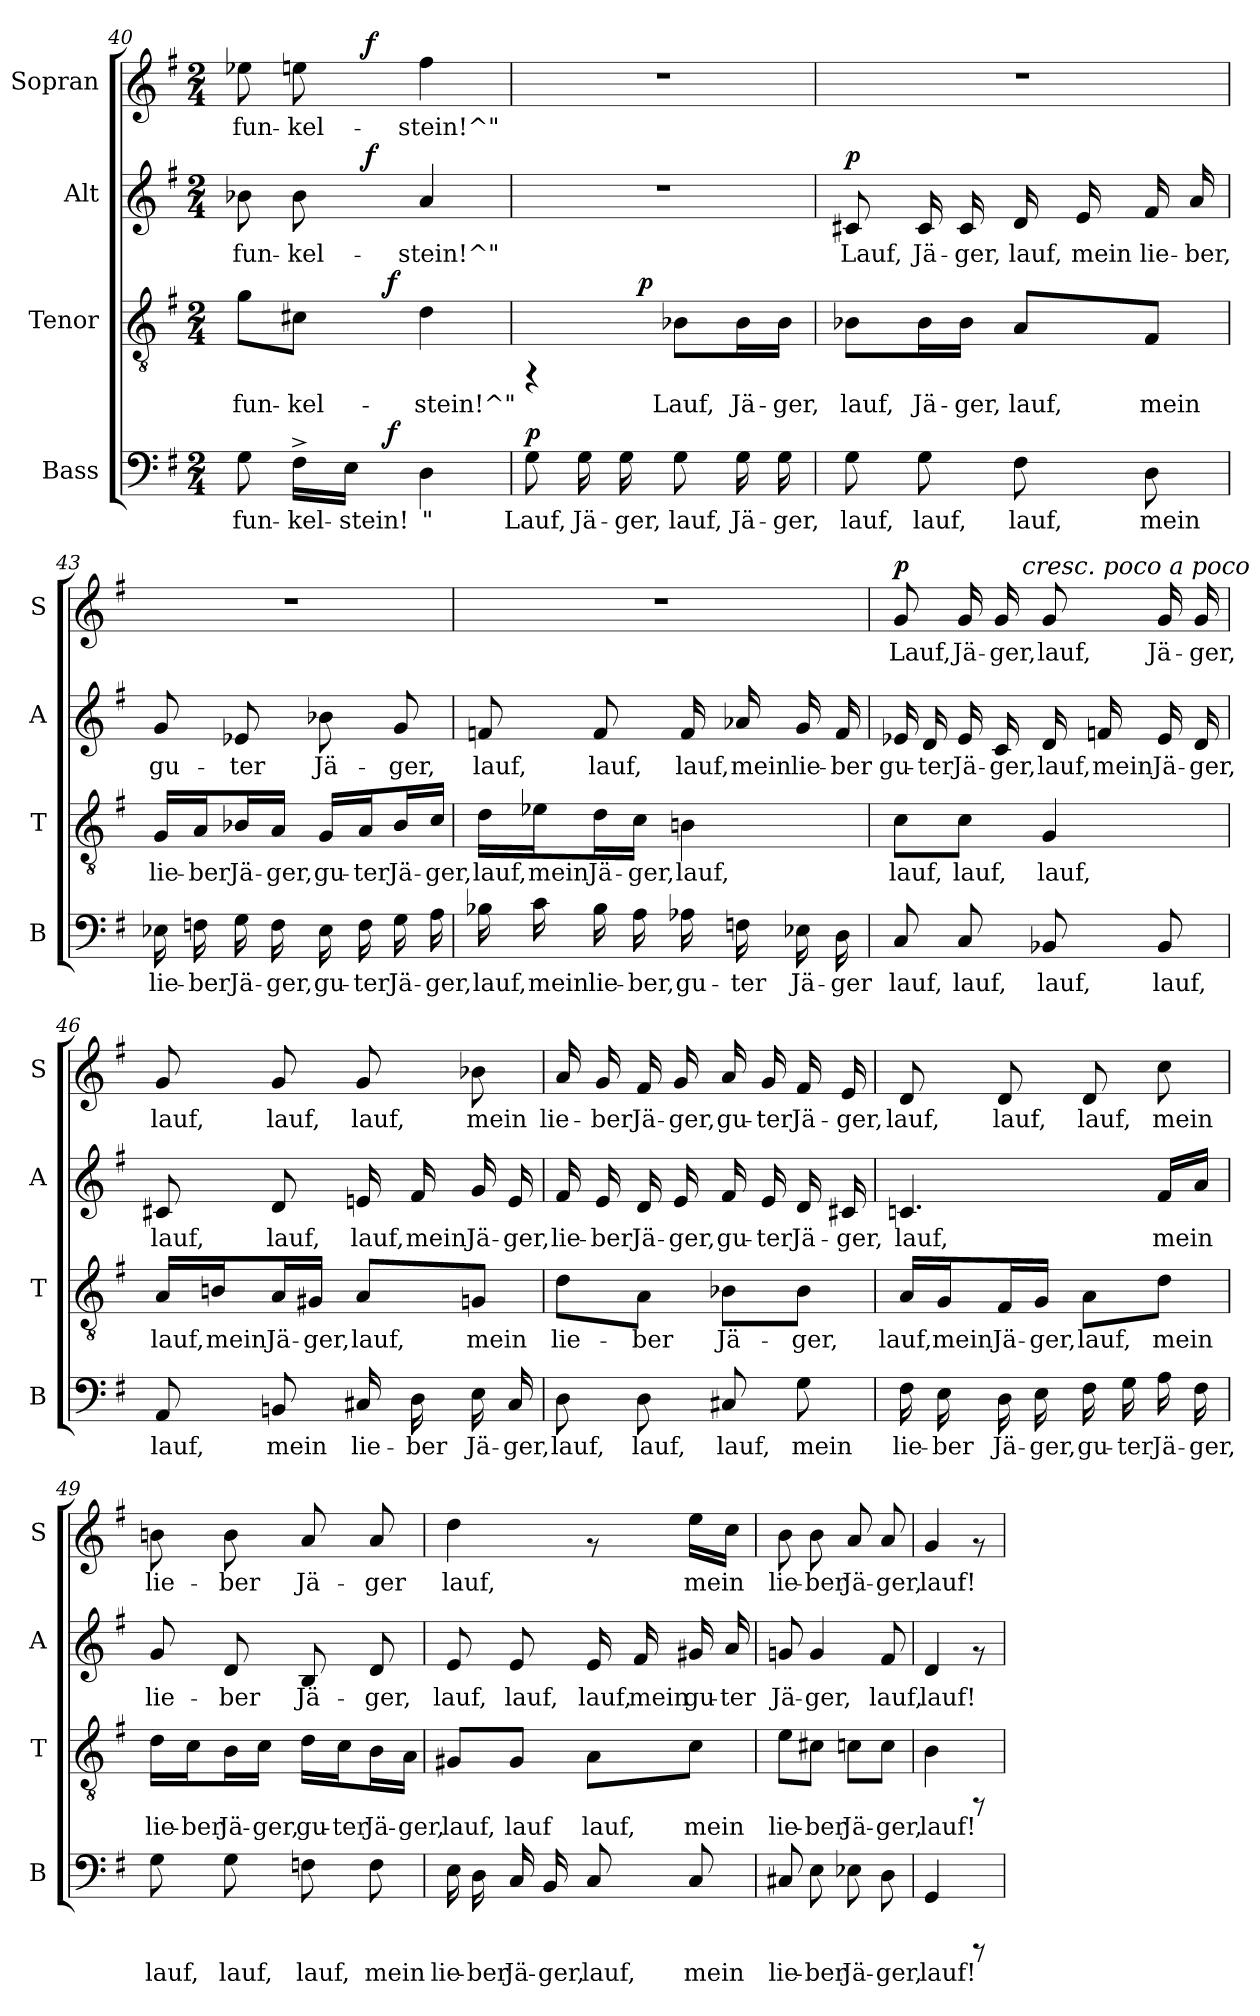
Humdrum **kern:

**kern	**text	**dynam	**kern	**text	**dynam	**kern	**text	**dynam	**kern	**text	**dynam
*part4	*part4	*part4	*part3	*part3	*part3	*part2	*part2	*part2	*part1	*part1	*part1
*staff4	*staff4	*staff4	*staff3	*staff3	*staff3	*staff2	*staff2	*staff2	*staff1	*staff1	*staff1
*I"Bass	*	*	*I"Tenor	*	*	*I"Alt	*	*	*I"Sopran	*	*
*I'B	*	*	*I'T	*	*	*I'A	*	*	*I'S	*	*
*clefF4	*	*	*clefGv2	*	*	*clefG2	*	*	*clefG2	*	*
*k[f#]	*	*	*k[f#]	*	*	*k[f#]	*	*	*k[f#]	*	*
*G:	*	*	*G:	*	*	*G:	*	*	*G:	*	*
*M2/4	*	*	*M2/4	*	*	*M2/4	*	*	*M2/4	*	*
=40	=40	=40	=40	=40	=40	=40	=40	=40	=40	=40	=40
!	!LO:LY:b:rj	!	!	!LO:LY:b:rj	!	!	!LO:LY:b:cj	!	!	!LO:LY:b:cj	!
*^	*	*	*^	*	*	*^	*	*	*^	*	*
8G\	8..ryy	-fun-	.	8g\L	8..ryy	-fun-	.	8b-X\	8ryy	-fun-	.	8ee-X\	8ryy	-fun-	.
!	!	!LO:LY:b:rj	!	!	!	!LO:LY:b:rj	!	!	!	!LO:LY:b:cj	!	!	!	!LO:LY:b:cj	!
16F#^<\L	.	-kel-	.	8c#X\J	.	-kel-	.	8b-\	16ryy	-kel-	.	8een\	16ryy	-kel-	.
!	!	!LO:LY:b:rj	!	!	!	!	!	!	!	!	!	!	!	!	!
16E\J	.	-stein!	.	.	.	.	.	.	64ryy	.	.	.	64ryy	.	.
!	!	!	!	!	!	!	!	!	!	!	!LO:DY:a	!	!	!	!LO:DY:a
.	.	.	.	.	.	.	.	.	4ryy	.	f	.	4ryy	.	f
!	!	!	!LO:DY:a	!	!	!	!LO:DY:a	!	!	!	!	!	!	!	!
.	4ryy	.	f	.	4ryy	.	f	.	.	.	.	.	.	.	.
!	!	!LO:LY:b:rj	!	!	!	!LO:LY:b:rj	!	!	!	!LO:LY:b:cj	!	!	!	!LO:LY:b:cj	!
4D\	.	"	.	4d\	.	-stein!^"	.	4a/	.	-stein!^"	.	4ff#\	.	-stein!^"	.
.	.	.	.	.	.	.	.	.	32.ryy	.	.	.	32.ryy	.	.
.	32ryy	.	.	.	32ryy	.	.	.	.	.	.	.	.	.	.
!!LO:LB:g=z
=41	=41	=41	=41	=41	=41	=41	=41	=41	=41	=41	=41	=41	=41	=41	=41
!	!	!LO:LY:b:rj	!LO:DY:a	!	!	!	!	!	!	!	!	!	!	!	!
*	*	*	*	*	*	*	*	*v	*v	*	*	*	*	*	*
*v	*v	*	*	*	*	*	*	*	*	*	*v	*v	*	*
8G\	Lauf,	p	4rFF	8ryy	.	.	2r	.	.	2r	.	.
!	!LO:LY:b:rj	!	!	!	!	!	!	!	!	!	!	!
16G\	Jä-	.	.	16ryy	.	.	.	.	.	.	.	.
!	!LO:LY:b:rj	!	!	!	!	!	!	!	!	!	!	!
16G\	-ger,	.	.	64ryy	.	.	.	.	.	.	.	.
!	!	!	!	!	!	!LO:DY:a	!	!	!	!	!	!
.	.	.	.	4ryy	.	p	.	.	.	.	.	.
!	!LO:LY:b:rj	!	!	!	!LO:LY:b:rj	!	!	!	!	!	!	!
8G\	lauf,	.	8B-X\L	.	Lauf,	.	.	.	.	.	.	.
!	!LO:LY:b:rj	!	!	!	!LO:LY:b:rj	!	!	!	!	!	!	!
16G\	Jä-	.	16B-\L	.	Jä-	.	.	.	.	.	.	.
!	!LO:LY:b:rj	!	!	!	!LO:LY:b:rj	!	!	!	!	!	!	!
16G\	-ger,	.	16B-\JJ	.	-ger,	.	.	.	.	.	.	.
.	.	.	.	32.ryy	.	.	.	.	.	.	.	.
=42	=42	=42	=42	=42	=42	=42	=42	=42	=42	=42	=42	=42
!	!LO:LY:b:rj	!	!	!	!LO:LY:b:rj	!	!	!LO:LY:b:cj	!LO:DY:a	!	!	!
*	*	*	*v	*v	*	*	*	*	*	*	*	*
8G\	lauf,	.	8B-X\L	lauf,	.	8c#X/	Lauf,	p	2r	.	.
!	!LO:LY:b:rj	!	!	!LO:LY:b:rj	!	!	!LO:LY:b:cj	!	!	!	!
8G\	lauf,	.	16B-\L	Jä-	.	16c#/	Jä-	.	.	.	.
!	!	!	!	!LO:LY:b:rj	!	!	!LO:LY:b:cj	!	!	!	!
.	.	.	16B-\JJ	-ger,	.	16c#/	-ger,	.	.	.	.
!	!LO:LY:b:rj	!	!	!LO:LY:b:rj	!	!	!LO:LY:b:cj	!	!	!	!
8F#\	lauf,	.	8A/L	lauf,	.	16d/	lauf,	.	.	.	.
!	!	!	!	!	!	!	!LO:LY:b:cj	!	!	!	!
.	.	.	.	.	.	16e/	mein	.	.	.	.
!	!LO:LY:b:rj	!	!	!LO:LY:b:rj	!	!	!LO:LY:b:cj	!	!	!	!
8D\	mein	.	8F#/J	mein	.	16f#/	lie-	.	.	.	.
!	!	!	!	!	!	!	!LO:LY:b:cj	!	!	!	!
.	.	.	.	.	.	16a/	-ber,	.	.	.	.
=43	=43	=43	=43	=43	=43	=43	=43	=43	=43	=43	=43
!	!LO:LY:b:rj	!	!	!LO:LY:b:rj	!	!	!LO:LY:b:cj	!	!	!	!
16E-X\	lie-	.	16G/LL	lie-	.	8g/	gu-	.	2r	.	.
!	!LO:LY:b:rj	!	!	!LO:LY:b:rj	!	!	!	!	!	!	!
16Fn\	-ber	.	16A/J	-ber	.	.	.	.	.	.	.
!	!LO:LY:b:rj	!	!	!LO:LY:b:rj	!	!	!LO:LY:b:cj	!	!	!	!
16G\	Jä-	.	16B-X/L	Jä-	.	8e-X/	-ter	.	.	.	.
!	!LO:LY:b:rj	!	!	!LO:LY:b:rj	!	!	!	!	!	!	!
16F\	-ger,	.	16A/JJ	-ger,	.	.	.	.	.	.	.
!	!LO:LY:b:rj	!	!	!LO:LY:b:rj	!	!	!LO:LY:b:cj	!	!	!	!
16E-\	gu-	.	16G/LL	gu-	.	8b-X\	Jä-	.	.	.	.
!	!LO:LY:b:rj	!	!	!LO:LY:b:rj	!	!	!	!	!	!	!
16F\	-ter	.	16A/J	-ter	.	.	.	.	.	.	.
!	!LO:LY:b:rj	!	!	!LO:LY:b:rj	!	!	!LO:LY:b:cj	!	!	!	!
16G\	Jä-	.	16B-/L	Jä-	.	8g/	-ger,	.	.	.	.
!	!LO:LY:b:rj	!	!	!LO:LY:b:rj	!	!	!	!	!	!	!
16A\	-ger,	.	16c/JJ	-ger,	.	.	.	.	.	.	.
!!LO:LB:g=z
=44	=44	=44	=44	=44	=44	=44	=44	=44	=44	=44	=44
!	!LO:LY:b:rj	!	!	!LO:LY:b:rj	!	!	!LO:LY:b:cj	!	!	!	!
16B-X\	lauf,	.	16d\LL	lauf,	.	8fn/	lauf,	.	2r	.	.
!	!LO:LY:b:rj	!	!	!LO:LY:b:rj	!	!	!	!	!	!	!
16c\	mein	.	16e-X\J	mein	.	.	.	.	.	.	.
!	!LO:LY:b:rj	!	!	!LO:LY:b:rj	!	!	!LO:LY:b:cj	!	!	!	!
16B-\	lie-	.	16d\L	Jä-	.	8f/	lauf,	.	.	.	.
!	!LO:LY:b:rj	!	!	!LO:LY:b:rj	!	!	!	!	!	!	!
16A\	-ber,	.	16c\JJ	-ger,	.	.	.	.	.	.	.
!	!LO:LY:b:rj	!	!	!LO:LY:b:rj	!	!	!LO:LY:b:cj	!	!	!	!
16A-X\	gu-	.	4Bn\	lauf,	.	16f/	lauf,	.	.	.	.
!	!LO:LY:b:rj	!	!	!	!	!	!LO:LY:b:cj	!	!	!	!
16Fn\	-ter	.	.	.	.	16a-X/	mein	.	.	.	.
!	!LO:LY:b:rj	!	!	!	!	!	!LO:LY:b:cj	!	!	!	!
16E-X\	Jä-	.	.	.	.	16g/	lie-	.	.	.	.
!	!LO:LY:b:rj	!	!	!	!	!	!LO:LY:b:cj	!	!	!	!
16D\	-ger	.	.	.	.	16f/	-ber	.	.	.	.
=45	=45	=45	=45	=45	=45	=45	=45	=45	=45	=45	=45
!	!LO:LY:b:rj	!	!	!LO:LY:b:rj	!	!	!LO:LY:b:cj	!	!	!LO:LY:b:cj	!LO:DY:a
*	*	*	*	*	*	*	*	*	*^	*	*
8C/	lauf,	.	8c\L	lauf,	.	16e-X/	gu-	.	8g/	8...ryy	Lauf,	p
!	!	!	!	!	!	!	!LO:LY:b:cj	!	!	!	!	!
.	.	.	.	.	.	16d/	-ter	.	.	.	.	.
!	!LO:LY:b:rj	!	!	!LO:LY:b:rj	!	!	!LO:LY:b:cj	!	!	!	!LO:LY:b:cj	!
8C/	lauf,	.	8c\J	lauf,	.	16e-/	Jä-	.	16g/	.	Jä-	.
!	!	!	!	!	!	!	!LO:LY:b:cj	!	!	!	!LO:LY:b:cj	!
.	.	.	.	.	.	16c/	-ger,	.	16g/	.	-ger,	.
!	!	!	!	!	!	!	!	!	!	!LO:TX:a:i:t=cresc. poco a poco	!	!
.	.	.	.	.	.	.	.	.	.	4ryy	.	.
!	!LO:LY:b:rj	!	!	!LO:LY:b:rj	!	!	!LO:LY:b:cj	!	!	!	!LO:LY:b:cj	!
8BB-X/	lauf,	.	4G/	lauf,	.	16d/	lauf,	.	8g/	.	lauf,	.
!	!	!	!	!	!	!	!LO:LY:b:cj	!	!	!	!	!
.	.	.	.	.	.	16fn/	mein	.	.	.	.	.
!	!LO:LY:b:rj	!	!	!	!	!	!LO:LY:b:cj	!	!	!	!LO:LY:b:cj	!
8BB-/	lauf,	.	.	.	.	16e-/	Jä-	.	16g/	.	Jä-	.
!	!	!	!	!	!	!	!LO:LY:b:cj	!	!	!	!LO:LY:b:cj	!
.	.	.	.	.	.	16d/	-ger,	.	16g/	.	-ger,	.
.	.	.	.	.	.	.	.	.	.	64ryy	.	.
=46	=46	=46	=46	=46	=46	=46	=46	=46	=46	=46	=46	=46
!	!LO:LY:b:rj	!	!	!LO:LY:b:rj	!	!	!LO:LY:b:cj	!	!	!	!LO:LY:b:cj	!
*	*	*	*	*	*	*	*	*	*v	*v	*	*
8AA/	lauf,	.	16A/LL	lauf,	.	8c#X/	lauf,	.	8g/	lauf,	.
!	!	!	!	!LO:LY:b:rj	!	!	!	!	!	!	!
.	.	.	16Bn/J	mein	.	.	.	.	.	.	.
!	!LO:LY:b:rj	!	!	!LO:LY:b:rj	!	!	!LO:LY:b:cj	!	!	!LO:LY:b:cj	!
8BBn/	mein	.	16A/L	Jä-	.	8d/	lauf,	.	8g/	lauf,	.
!	!	!	!	!LO:LY:b:rj	!	!	!	!	!	!	!
.	.	.	16G#X/JJ	-ger,	.	.	.	.	.	.	.
!	!LO:LY:b:rj	!	!	!LO:LY:b:rj	!	!	!LO:LY:b:cj	!	!	!LO:LY:b:cj	!
16C#X/	lie-	.	8A/L	lauf,	.	16en/	lauf,	.	8g/	lauf,	.
!	!LO:LY:b:rj	!	!	!	!	!	!LO:LY:b:cj	!	!	!	!
16D\	-ber	.	.	.	.	16f#/	mein	.	.	.	.
!	!LO:LY:b:rj	!	!	!LO:LY:b:rj	!	!	!LO:LY:b:cj	!	!	!LO:LY:b:cj	!
16E\	Jä-	.	8Gn/J	mein	.	16g/	Jä-	.	8b-X\	mein	.
!	!LO:LY:b:rj	!	!	!	!	!	!LO:LY:b:cj	!	!	!	!
16C#/	-ger,	.	.	.	.	16e/	-ger,	.	.	.	.
!!LO:PB:g=z
=47	=47	=47	=47	=47	=47	=47	=47	=47	=47	=47	=47
!	!LO:LY:b:rj	!	!	!LO:LY:b:rj	!	!	!LO:LY:b:cj	!	!	!LO:LY:b:cj	!
8D\	lauf,	.	8d\L	lie-	.	16f#/	lie-	.	16a/	lie-	.
!	!	!	!	!	!	!	!LO:LY:b:cj	!	!	!LO:LY:b:cj	!
.	.	.	.	.	.	16e/	-ber	.	16g/	-ber	.
!	!LO:LY:b:rj	!	!	!LO:LY:b:rj	!	!	!LO:LY:b:cj	!	!	!LO:LY:b:cj	!
8D\	lauf,	.	8A\J	-ber	.	16d/	Jä-	.	16f#/	Jä-	.
!	!	!	!	!	!	!	!LO:LY:b:cj	!	!	!LO:LY:b:cj	!
.	.	.	.	.	.	16e/	-ger,	.	16g/	-ger,	.
!	!LO:LY:b:rj	!	!	!LO:LY:b:rj	!	!	!LO:LY:b:cj	!	!	!LO:LY:b:cj	!
8C#X/	lauf,	.	8B-X\L	Jä-	.	16f#/	gu-	.	16a/	gu-	.
!	!	!	!	!	!	!	!LO:LY:b:cj	!	!	!LO:LY:b:cj	!
.	.	.	.	.	.	16e/	-ter	.	16g/	-ter	.
!	!LO:LY:b:rj	!	!	!LO:LY:b:rj	!	!	!LO:LY:b:cj	!	!	!LO:LY:b:cj	!
8G\	mein	.	8B-\J	-ger,	.	16d/	Jä-	.	16f#/	Jä-	.
!	!	!	!	!	!	!	!LO:LY:b:cj	!	!	!LO:LY:b:cj	!
.	.	.	.	.	.	16c#X/	-ger,	.	16e/	-ger,	.
=48	=48	=48	=48	=48	=48	=48	=48	=48	=48	=48	=48
!	!LO:LY:b:rj	!	!	!LO:LY:b:rj	!	!	!LO:LY:b:cj	!	!	!LO:LY:b:cj	!
16F#\	lie-	.	16A/LL	lauf,	.	4.cn/	lauf,	.	8d/	lauf,	.
!	!LO:LY:b:rj	!	!	!LO:LY:b:rj	!	!	!	!	!	!	!
16E\	-ber	.	16G/J	mein	.	.	.	.	.	.	.
!	!LO:LY:b:rj	!	!	!LO:LY:b:rj	!	!	!	!	!	!LO:LY:b:cj	!
16D\	Jä-	.	16F#/L	Jä-	.	.	.	.	8d/	lauf,	.
!	!LO:LY:b:rj	!	!	!LO:LY:b:rj	!	!	!	!	!	!	!
16E\	-ger,	.	16G/JJ	-ger,	.	.	.	.	.	.	.
!	!LO:LY:b:rj	!	!	!LO:LY:b:rj	!	!	!	!	!	!LO:LY:b:cj	!
16F#\	gu-	.	8A\L	lauf,	.	.	.	.	8d/	lauf,	.
!	!LO:LY:b:rj	!	!	!	!	!	!	!	!	!	!
16G\	-ter	.	.	.	.	.	.	.	.	.	.
!	!LO:LY:b:rj	!	!	!LO:LY:b:rj	!	!	!LO:LY:b:cj	!	!	!LO:LY:b:cj	!
16A\	Jä-	.	8d\J	mein	.	16f#/L	mein	.	8cc\	mein	.
!	!LO:LY:b:rj	!	!	!	!	!	!LO:LY:b:cj	!	!	!	!
16F#\	-ger,	.	.	.	.	16a/J	.	.	.	.	.
=49	=49	=49	=49	=49	=49	=49	=49	=49	=49	=49	=49
!	!LO:LY:b:rj	!	!	!LO:LY:b:rj	!	!	!LO:LY:b:cj	!	!	!LO:LY:b:cj	!
8G\	lauf,	.	16d\LL	lie-	.	8g/	lie-	.	8bn\	lie-	.
!	!	!	!	!LO:LY:b:rj	!	!	!	!	!	!	!
.	.	.	16c\J	-ber	.	.	.	.	.	.	.
!	!LO:LY:b:rj	!	!	!LO:LY:b:rj	!	!	!LO:LY:b:cj	!	!	!LO:LY:b:cj	!
8G\	lauf,	.	16B\L	Jä-	.	8d/	-ber	.	8b\	-ber	.
!	!	!	!	!LO:LY:b:rj	!	!	!	!	!	!	!
.	.	.	16c\JJ	-ger,	.	.	.	.	.	.	.
!	!LO:LY:b:rj	!	!	!LO:LY:b:rj	!	!	!LO:LY:b:cj	!	!	!LO:LY:b:cj	!
8Fn\	lauf,	.	16d\LL	gu-	.	8B/	Jä-	.	8a/	Jä-	.
!	!	!	!	!LO:LY:b:rj	!	!	!	!	!	!	!
.	.	.	16c\J	-ter	.	.	.	.	.	.	.
!	!LO:LY:b:rj	!	!	!LO:LY:b:rj	!	!	!LO:LY:b:cj	!	!	!LO:LY:b:cj	!
8F\	mein	.	16B\L	Jä-	.	8d/	-ger,	.	8a/	-ger	.
!	!	!	!	!LO:LY:b:rj	!	!	!	!	!	!	!
.	.	.	16A\JJ	-ger,	.	.	.	.	.	.	.
!!LO:PB:g=z
=50	=50	=50	=50	=50	=50	=50	=50	=50	=50	=50	=50
!	!LO:LY:b:rj	!	!	!LO:LY:b:rj	!	!	!LO:LY:b:cj	!	!	!LO:LY:b:cj	!
16E\	lie-	.	8G#X/L	lauf,	.	8e/	lauf,	.	4dd\	lauf,	.
!	!LO:LY:b:rj	!	!	!	!	!	!	!	!	!	!
16D\	-ber	.	.	.	.	.	.	.	.	.	.
!	!LO:LY:b:rj	!	!	!LO:LY:b:rj	!	!	!LO:LY:b:cj	!	!	!	!
16C/	Jä-	.	8G#/J	lauf	.	8e/	lauf,	.	.	.	.
!	!LO:LY:b:rj	!	!	!	!	!	!	!	!	!	!
16BB/	-ger,	.	.	.	.	.	.	.	.	.	.
!	!LO:LY:b:rj	!	!	!LO:LY:b:rj	!	!	!LO:LY:b:cj	!	!	!	!
8C/	lauf,	.	8A\L	lauf,	.	16e/	lauf,	.	8rf	.	.
!	!	!	!	!	!	!	!LO:LY:b:cj	!	!	!	!
.	.	.	.	.	.	16f#/	mein	.	.	.	.
!	!LO:LY:b:rj	!	!	!LO:LY:b:rj	!	!	!LO:LY:b:cj	!	!	!LO:LY:b:cj	!
8C/	mein	.	8c\J	mein	.	16g#X/	gu-	.	16ee\L	mein	.
!	!	!	!	!	!	!	!LO:LY:b:cj	!	!	!LO:LY:b:cj	!
.	.	.	.	.	.	16a/	-ter	.	16cc\J	.	.
=51	=51	=51	=51	=51	=51	=51	=51	=51	=51	=51	=51
!	!LO:LY:b:rj	!	!	!LO:LY:b:rj	!	!	!LO:LY:b:cj	!	!	!LO:LY:b:cj	!
8C#X/	lie-	.	8e\L	lie-	.	8gn/	Jä-	.	8b\	lie-	.
!	!LO:LY:b:rj	!	!	!LO:LY:b:rj	!	!	!LO:LY:b:cj	!	!	!LO:LY:b:cj	!
8E\	-ber	.	8c#X\J	-ber	.	4g/	-ger,	.	8b\	-ber	.
!	!LO:LY:b:rj	!	!	!LO:LY:b:rj	!	!	!	!	!	!LO:LY:b:cj	!
8E-X\	Jä-	.	8cn\L	Jä-	.	.	.	.	8a/	Jä-	.
!	!LO:LY:b:rj	!	!	!LO:LY:b:rj	!	!	!LO:LY:b:cj	!	!	!LO:LY:b:cj	!
8D\	-ger,	.	8c\J	-ger,	.	8f#/	lauf,	.	8a/	-ger,	.
=52	=52	=52	=52	=52	=52	=52	=52	=52	=52	=52	=52
!	!LO:LY:b:rj	!	!	!LO:LY:b:rj	!	!	!LO:LY:b:cj	!	!	!LO:LY:b:cj	!
4GG/	lauf!	.	4B\	lauf!	.	4d/	lauf!	.	4g/	lauf!	.
8rCCC	.	.	8rFF	.	.	8rf	.	.	8rf	.	.
=	=	=	=	=	=	=	=	=	=	=	=
*-	*-	*-	*-	*-	*-	*-	*-	*-	*-	*-	*-
